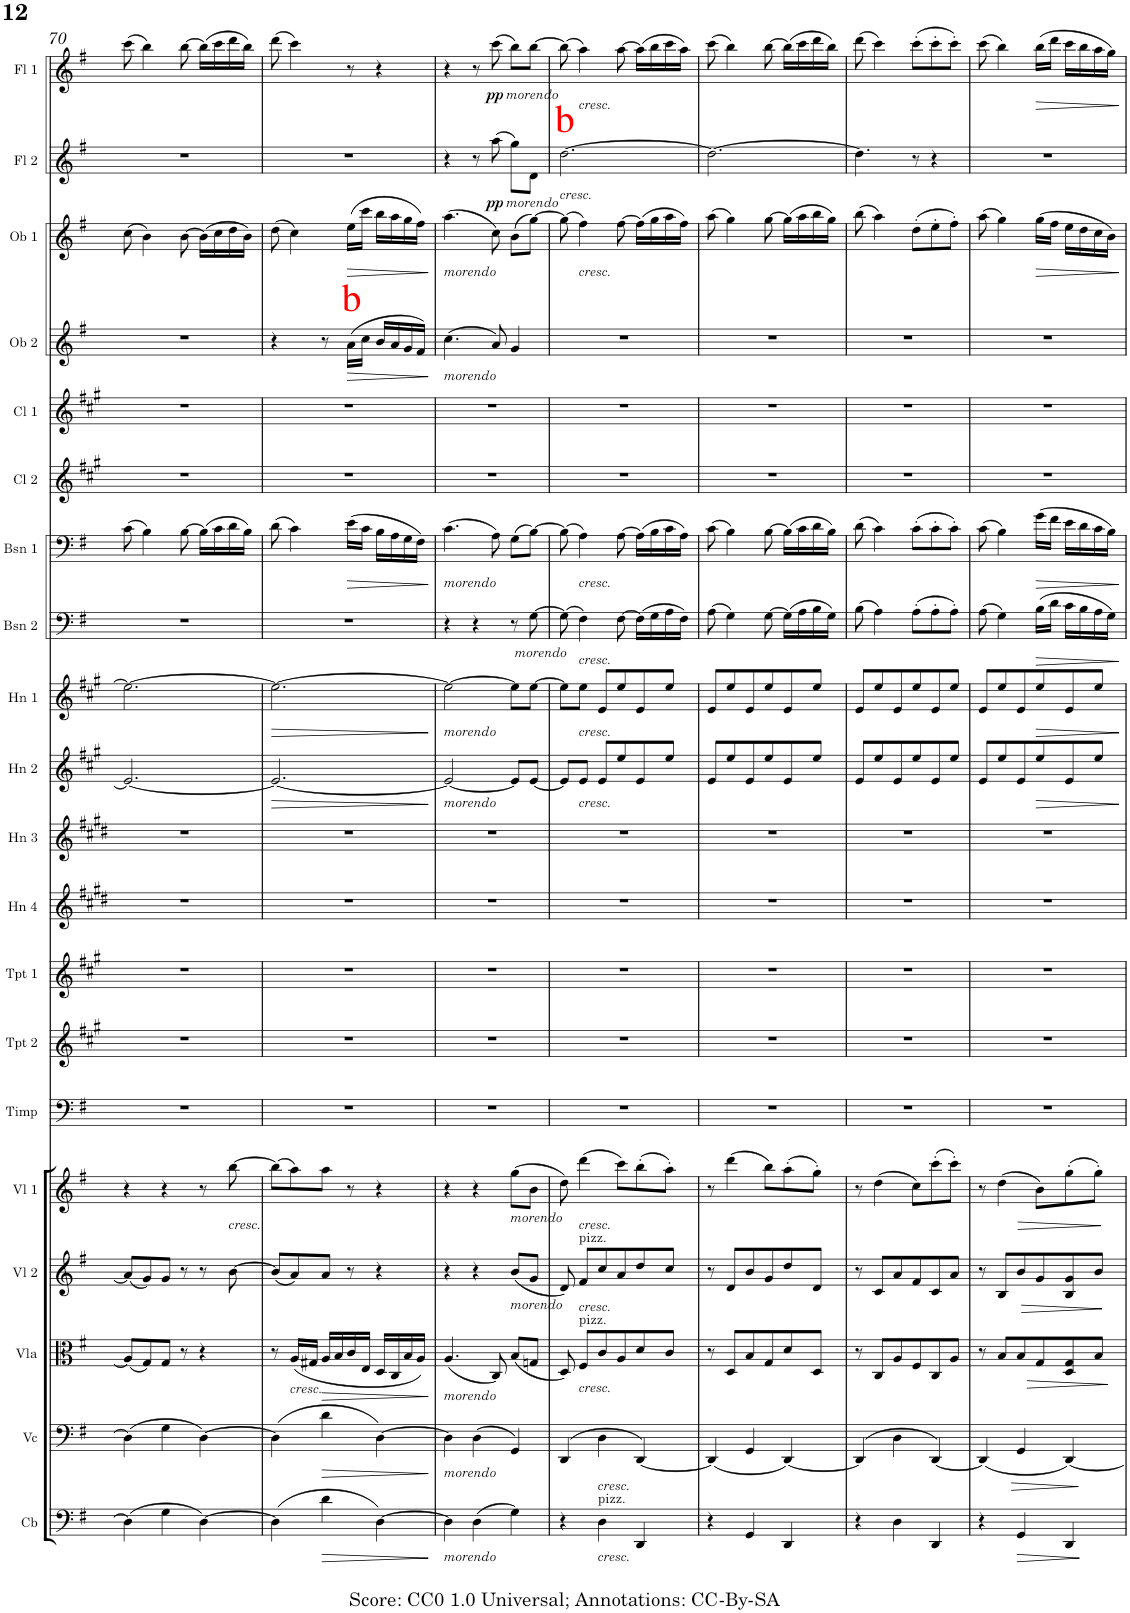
**kern	**dynam	**kern	**dynam	**kern	**dynam	**kern	**dynam	**kern	**dynam	**kern	**kern	**kern	**kern	**kern	**kern	**dynam	**kern	**dynam	**kern	**dynam	**kern	**dynam	**kern	**kern	**kern	**dynam	**kern	**text	**dynam	**kern	**dynam	**kern	**text	**dynam
*part20	*part20	*part19	*part19	*part18	*part18	*part17	*part17	*part16	*part16	*part15	*part14	*part13	*part12	*part11	*part10	*part10	*part9	*part9	*part8	*part8	*part7	*part7	*part6	*part5	*part4	*part4	*part3	*part3	*part3	*part2	*part2	*part1	*part1	*part1
*staff20	*staff20	*staff19	*staff19	*staff18	*staff18	*staff17	*staff17	*staff16	*staff16	*staff15	*staff14	*staff13	*staff12	*staff11	*staff10	*staff10	*staff9	*staff9	*staff8	*staff8	*staff7	*staff7	*staff6	*staff5	*staff4	*staff4	*staff3	*staff3	*staff3	*staff2	*staff2	*staff1	*staff1	*staff1
*I"Contrabass	*	*I"Violoncello	*	*I"Viola	*	*I"Violin 2	*	*I"Violin I	*	*I"Timpani in F, Bb	*I"Bb Trumpet 2	*I"Bb Trumpet	*I"Eb Horn 4	*I"Eb Horn 3	*I"Bb (alto) Horn 1	*	*I"Bb (alto) Horn 1	*	*I"Bassoon 2	*	*I"Bassoon 1	*	*I"Bb Clarinet 2	*I"Bb Clarinet 1	*I"Oboe 2	*	*I"Oboe 1	*	*	*I"Flute 2	*	*I"Flute 1	*	*
*I'Cb	*	*I'Vc	*	*I'Vla	*	*I'Vl 2	*	*I'Vl 1	*	*I'Timp	*I'Tpt 2	*I'Tpt 1	*I'Hn 4	*I'Hn 3	*I'Hn 2	*	*I'Hn 1	*	*I'Bsn 2	*	*I'Bsn 1	*	*I'Cl 2	*I'Cl 1	*I'Ob 2	*	*I'Ob 1	*	*	*I'Fl 2	*	*I'Fl 1	*	*
!!LO:PB:g=z
*clefF4	*	*clefF4	*	*clefC3	*	*clefG2	*	*clefG2	*	*clefF4	*clefG2	*clefG2	*clefG2	*clefG2	*clefG2	*	*clefG2	*	*clefF4	*	*clefF4	*	*clefG2	*clefG2	*clefG2	*	*clefG2	*	*	*clefG2	*	*clefG2	*	*
*Trd7c12	*	*	*	*	*	*	*	*	*	*	*Trd1c2	*Trd1c2	*Trd5c9	*Trd5c9	*Trd1c2	*	*Trd1c2	*	*	*	*	*	*Trd1c2	*Trd1c2	*	*	*	*	*	*	*	*	*	*
*k[f#]	*	*k[f#]	*	*k[f#]	*	*k[f#]	*	*k[f#]	*	*k[f#]	*k[f#c#g#]	*k[f#c#g#]	*k[f#c#g#d#]	*k[f#c#g#d#]	*k[f#c#g#]	*	*k[f#c#g#]	*	*k[f#]	*	*k[f#]	*	*k[f#c#g#]	*k[f#c#g#]	*k[f#]	*	*k[f#]	*	*	*k[f#]	*	*k[f#]	*	*
*M3/4	*	*M3/4	*	*M3/4	*	*M3/4	*	*M3/4	*	*M3/4	*M3/4	*M3/4	*M3/4	*M3/4	*M3/4	*	*M3/4	*	*M3/4	*	*M3/4	*	*M3/4	*M3/4	*M3/4	*	*M3/4	*	*	*M3/4	*	*M3/4	*	*
=70	=70	=70	=70	=70	=70	=70	=70	=70	=70	=70	=70	=70	=70	=70	=70	=70	=70	=70	=70	=70	=70	=70	=70	=70	=70	=70	=70	=70	=70	=70	=70	=70	=70	=70
(4D\]	.	(4D\]	.	(8A/L]	.	(8a/L]	.	4r	.	2.r	2.r	2.r	2.r	2.r	2.e/_	.	2.ee\_	.	2.r	.	(8c\	.	2.r	2.r	2.r	.	(8cc\	.	.	2.r	.	(8ccc\	.	.
.	.	.	.	8G/)	.	8g/)	.	.	.	.	.	.	.	.	.	.	.	.	.	.	4B\)	.	.	.	.	.	4b\)	.	.	.	.	4bb\)	.	.
4G\	.	4G\	.	8G/J	.	8g/J	.	4r	.	.	.	.	.	.	.	.	.	.	.	.	.	.	.	.	.	.	.	.	.	.	.	.	.	.
.	.	.	.	8r	.	8r	.	.	.	.	.	.	.	.	.	.	.	.	.	.	[8B\	.	.	.	.	.	[8b\	.	.	.	.	[8bb\	.	.
[4D\)	.	[4D\)	.	4r	.	8r	.	8r	.	.	.	.	.	.	.	.	.	.	.	.	(16B\LL]	.	.	.	.	.	(16b\LL]	.	.	.	.	(16bb\LL]	.	.
.	.	.	.	.	.	.	.	.	.	.	.	.	.	.	.	.	.	.	.	.	16c\	.	.	.	.	.	16cc\	.	.	.	.	16ccc\	.	.
!	!	!	!	!	!	!	!	!LO:TX:b:i:t=cresc.	!	!	!	!	!	!	!	!	!	!	!	!	!	!	!	!	!	!	!	!	!	!	!	!	!	!
.	.	.	.	.	.	[8b\	.	[8bb\	.	.	.	.	.	.	.	.	.	.	.	.	16d\	.	.	.	.	.	16dd\	.	.	.	.	16ddd\	.	.
.	.	.	.	.	.	.	.	.	.	.	.	.	.	.	.	.	.	.	.	.	16B\JJ)	.	.	.	.	.	16b\JJ)	.	.	.	.	16bb\JJ)	.	.
=71	=71	=71	=71	=71	=71	=71	=71	=71	=71	=71	=71	=71	=71	=71	=71	=71	=71	=71	=71	=71	=71	=71	=71	=71	=71	=71	=71	=71	=71	=71	=71	=71	=71	=71
!	!	!	!	!	!	!	!	!	!	!	!	!	!	!	!	!LO:HP:b	!	!LO:HP:b	!	!	!	!	!	!	!	!	!	!	!	!	!	!	!	!
(4D\]	.	(4D\]	.	8r	.	(8b/L]	.	(8bb\L]	.	2.r	2.r	2.r	2.r	2.r	2.e/_	>	2.ee\_	>	2.r	.	(8d\	.	2.r	2.r	4r	.	(8dd\	.	.	2.r	.	(8ddd\	.	.
!	!	!	!	!LO:TX:b:i:t=cresc.	!	!	!	!	!	!	!	!	!	!	!	!	!	!	!	!	!	!	!	!	!	!	!	!	!	!	!	!	!	!
.	.	.	.	(16A/LL	.	8a/)	.	8aa\)	.	.	.	.	.	.	.	.	.	.	.	.	4c\)	.	.	.	.	.	4cc\)	.	.	.	.	4ccc\)	.	.
.	.	.	.	16G#X/JJ	.	.	.	.	.	.	.	.	.	.	.	.	.	.	.	.	.	.	.	.	.	.	.	.	.	.	.	.	.	.
!	!LO:HP:b	!	!LO:HP:b	!	!LO:HP:b	!	!	!	!	!	!	!	!	!	!	!	!	!	!	!	!	!	!	!	!	!	!	!	!	!	!	!	!	!
4d\	>	4d\	>	16A/LL	>	8a/J	.	8aa\J	.	.	.	.	.	.	.	.	.	.	.	.	.	.	.	.	8r	.	.	.	.	.	.	.	.	.
.	.	.	.	16B/	.	.	.	.	.	.	.	.	.	.	.	.	.	.	.	.	.	.	.	.	.	.	.	.	.	.	.	.	.	.
!	!	!	!	!	!	!	!	!	!	!	!	!	!	!	!	!	!	!	!	!	!	!LO:HP:b	!	!	!	!LO:HP:b	!	!LO:LY:b:color=#FF0000	!LO:HP:b	!	!	!	!	!
.	.	.	.	16c/	.	8r	.	8r	.	.	.	.	.	.	.	.	.	.	.	.	(16e\LL	>	.	.	(16a\LL	>	(16ee\LL	b	>	.	.	8r	.	.
.	.	.	.	16E/JJ	.	.	.	.	.	.	.	.	.	.	.	.	.	.	.	.	16c\JJ	.	.	.	16cc\JJ	.	16ccc\JJ	.	.	.	.	.	.	.
[4D\)	.	[4D\)	.	16D/LL	.	4r	.	4r	.	.	.	.	.	.	.	.	.	.	.	.	16B\LL	.	.	.	16b/LL	.	16bb\LL	.	.	.	.	4r	.	.
.	.	.	.	16C/	.	.	.	.	.	.	.	.	.	.	.	.	.	.	.	.	16A\	.	.	.	16a/	.	16aa\	.	.	.	.	.	.	.
.	.	.	.	16B/	.	.	.	.	.	.	.	.	.	.	.	.	.	.	.	.	16G\	.	.	.	16g/	.	16gg\	.	.	.	.	.	.	.
.	.	.	.	16A/JJ)	.	.	.	.	.	.	.	.	.	.	.	.	.	.	.	.	16F#\JJ)	.	.	.	16f#/JJ)	.	16ff#\JJ)	.	.	.	.	.	.	.
.	]	.	]	.	]	.	.	.	.	.	.	.	.	.	.	]	.	]	.	.	.	]	.	.	.	]	.	.	]	.	.	.	.	.
=72	=72	=72	=72	=72	=72	=72	=72	=72	=72	=72	=72	=72	=72	=72	=72	=72	=72	=72	=72	=72	=72	=72	=72	=72	=72	=72	=72	=72	=72	=72	=72	=72	=72	=72
!	!	!	!	!	!	!	!	!	!	!	!	!	!	!	!	!	!	!	!	!	!	!	!	!	!	!	!LO:TX:b:i:t=morendo	!	!	!	!	!	!	!
!	!	!	!	!	!	!	!	!	!	!	!	!	!	!	!	!	!	!	!	!	!	!	!	!	!LO:TX:b:i:t=morendo	!	!	!	!	!	!	!	!	!
!	!	!	!	!	!	!	!	!	!	!	!	!	!	!	!	!	!	!	!	!	!LO:TX:b:i:t=morendo	!	!	!	!	!	!	!	!	!	!	!	!	!
!	!	!	!	!	!	!	!	!	!	!	!	!	!	!	!	!	!LO:TX:b:i:t=morendo	!	!	!	!	!	!	!	!	!	!	!	!	!	!	!	!	!
!	!	!	!	!	!	!	!	!	!	!	!	!	!	!	!LO:TX:b:i:t=morendo	!	!	!	!	!	!	!	!	!	!	!	!	!	!	!	!	!	!	!
!	!	!	!	!LO:TX:b:i:t=morendo	!	!	!	!	!	!	!	!	!	!	!	!	!	!	!	!	!	!	!	!	!	!	!	!	!	!	!	!	!	!
!	!	!LO:TX:b:i:t=morendo	!	!	!	!	!	!	!	!	!	!	!	!	!	!	!	!	!	!	!	!	!	!	!	!	!	!	!	!	!	!	!	!
!LO:TX:b:i:t=morendo	!	!	!	!	!	!	!	!	!	!	!	!	!	!	!	!	!	!	!	!	!	!	!	!	!	!	!	!	!	!	!	!	!	!
4D\]	.	4D\]	.	(4.A/	.	4r	.	4r	.	2.r	2.r	2.r	2.r	2.r	2e/_	.	2ee\_	.	4r	.	(4.c\	.	2.r	2.r	(4.cc\	.	(4.aa\	.	.	4r	.	4r	.	.
(4D\	.	(4D\	.	.	.	4r	.	4r	.	.	.	.	.	.	.	.	.	.	4r	.	.	.	.	.	.	.	.	.	.	8r	.	8r	.	.
!	!	!	!	!	!	!	!	!	!	!	!	!	!	!	!	!	!	!	!	!	!	!	!	!	!	!	!	!	!	!	!	!LO:TX:b:i:t=morendo	!	!
!	!	!	!	!	!	!	!	!	!	!	!	!	!	!	!	!	!	!	!	!	!	!	!	!	!	!	!	!	!	!LO:TX:b:i:t=morendo	!	!	!	!
!	!	!	!	!	!	!	!	!	!	!	!	!	!	!	!	!	!	!	!	!	!	!	!	!	!	!	!	!	!	!	!LO:DY:b	!	!	!LO:DY:b
.	.	.	.	8C/)	.	.	.	.	.	.	.	.	.	.	.	.	.	.	.	.	8A\)	.	.	.	8a/)	.	8cc\)	.	.	(8aa\	pp	(8ccc\	.	pp
!	!	!	!	!	!	!	!	!LO:TX:b:i:t=morendo	!	!	!	!	!	!	!	!	!	!	!	!	!	!	!	!	!	!	!	!	!	!	!	!	!	!
!	!	!	!	!	!	!LO:TX:b:i:t=morendo	!	!	!	!	!	!	!	!	!	!	!	!	!	!	!	!	!	!	!	!	!	!	!	!	!	!	!	!
4G\)	.	4GG/)	.	(8B/L	.	(8b/L	.	(8gg\L	.	.	.	.	.	.	8e/L]	.	8ee\L]	.	8r	.	(8G\L	.	.	.	4g/	.	(8b\L	.	.	8gg\L)	.	8bb\L)	.	.
!	!	!	!	!	!	!	!	!	!	!	!	!	!	!	!	!	!	!	!LO:TX:b:i:t=morendo	!	!	!	!	!	!	!	!	!	!	!	!	!	!	!
.	.	.	.	8Gn/J	.	8g/J	.	8b\J	.	.	.	.	.	.	[8e/J	.	[8ee\J	.	[8G\	.	[8B\J)	.	.	.	.	.	[8gg\J)	.	.	8d\J	.	[8bb\J	.	.
=73	=73	=73	=73	=73	=73	=73	=73	=73	=73	=73	=73	=73	=73	=73	=73	=73	=73	=73	=73	=73	=73	=73	=73	=73	=73	=73	=73	=73	=73	=73	=73	=73	=73	=73
!	!	!	!	!	!	!	!	!	!	!	!	!	!	!	!	!	!	!	!	!	!	!	!	!	!	!	!	!	!	!LO:TX:b:i:t=cresc.	!	!	!	!
!	!	!	!	!	!	!	!	!	!	!	!	!	!	!	!	!	!	!	!	!	!	!	!	!	!	!	!	!	!	!	!	!	!LO:LY:b:color=#FF0000	!
4r	.	(4DD/	.	8D/)	.	8d/)	.	8dd\)	.	2.r	2.r	2.r	2.r	2.r	8e/L]	.	8ee\L]	.	(8G\]	.	(8B\]	.	2.r	2.r	2.r	.	(8gg\]	.	.	[2.dd\	.	(8bb\]	b	.
!	!	!	!	!	!	!	!	!	!	!	!	!	!	!	!	!	!	!	!	!	!	!	!	!	!	!	!	!	!	!	!	!LO:TX:b:i:t=cresc.	!	!
!	!	!	!	!	!	!	!	!	!	!	!	!	!	!	!	!	!	!	!	!	!	!	!	!	!	!	!LO:TX:b:i:t=cresc.	!	!	!	!	!	!	!
!	!	!	!	!	!	!	!	!	!	!	!	!	!	!	!	!	!	!	!	!	!LO:TX:b:i:t=cresc.	!	!	!	!	!	!	!	!	!	!	!	!	!
!	!	!	!	!	!	!	!	!	!	!	!	!	!	!	!	!	!	!	!LO:TX:b:i:t=cresc.	!	!	!	!	!	!	!	!	!	!	!	!	!	!	!
!	!	!	!	!	!	!	!	!	!	!	!	!	!	!	!	!	!LO:TX:b:i:t=cresc.	!	!	!	!	!	!	!	!	!	!	!	!	!	!	!	!	!
!	!	!	!	!	!	!	!	!	!	!	!	!	!	!	!LO:TX:b:i:t=cresc.	!	!	!	!	!	!	!	!	!	!	!	!	!	!	!	!	!	!	!
!	!	!	!	!	!	!	!	!LO:TX:b:i:t=cresc.	!	!	!	!	!	!	!	!	!	!	!	!	!	!	!	!	!	!	!	!	!	!	!	!	!	!
!	!	!	!	!	!	!LO:TX:a:t=pizz.	!	!	!	!	!	!	!	!	!	!	!	!	!	!	!	!	!	!	!	!	!	!	!	!	!	!	!	!
!	!	!	!	!	!	!LO:TX:b:i:t=cresc.	!	!	!	!	!	!	!	!	!	!	!	!	!	!	!	!	!	!	!	!	!	!	!	!	!	!	!	!
!	!	!	!	!LO:TX:a:t=pizz.	!	!	!	!	!	!	!	!	!	!	!	!	!	!	!	!	!	!	!	!	!	!	!	!	!	!	!	!	!	!
!	!	!	!	!LO:TX:b:i:t=cresc.	!	!	!	!	!	!	!	!	!	!	!	!	!	!	!	!	!	!	!	!	!	!	!	!	!	!	!	!	!	!
.	.	.	.	8F#/L	.	8f#/L	.	(4ddd\	.	.	.	.	.	.	8e/J	.	8ee\J	.	4F#\)	.	4A\)	.	.	.	.	.	4ff#\)	.	.	.	.	4aa\)	.	.
!	!	!LO:TX:b:i:t=cresc.	!	!	!	!	!	!	!	!	!	!	!	!	!	!	!	!	!	!	!	!	!	!	!	!	!	!	!	!	!	!	!	!
!LO:TX:a:t=pizz.	!	!	!	!	!	!	!	!	!	!	!	!	!	!	!	!	!	!	!	!	!	!	!	!	!	!	!	!	!	!	!	!	!	!
!LO:TX:b:i:t=cresc.	!	!	!	!	!	!	!	!	!	!	!	!	!	!	!	!	!	!	!	!	!	!	!	!	!	!	!	!	!	!	!	!	!	!
4D\	.	4D\	.	8c/	.	8cc/	.	.	.	.	.	.	.	.	8e/L	.	8e/L	.	.	.	.	.	.	.	.	.	.	.	.	.	.	.	.	.
.	.	.	.	8A/	.	8a/	.	8ccc\L)	.	.	.	.	.	.	8ee/	.	8ee/	.	[8F#\	.	[8A\	.	.	.	.	.	[8ff#\	.	.	.	.	[8aa\	.	.
4DD/	.	[4DD/)	.	8d/	.	8dd/	.	(8bb'\	.	.	.	.	.	.	8e/	.	8e/	.	(16F#\LL]	.	(16A\LL]	.	.	.	.	.	(16ff#\LL]	.	.	.	.	(16aa\LL]	.	.
.	.	.	.	.	.	.	.	.	.	.	.	.	.	.	.	.	.	.	16G\	.	16B\	.	.	.	.	.	16gg\	.	.	.	.	16bb\	.	.
.	.	.	.	8c/J	.	8cc/J	.	8aa'\J)	.	.	.	.	.	.	8ee/J	.	8ee/J	.	16A\	.	16c\	.	.	.	.	.	16aa\	.	.	.	.	16ccc\	.	.
.	.	.	.	.	.	.	.	.	.	.	.	.	.	.	.	.	.	.	16F#\JJ)	.	16A\JJ)	.	.	.	.	.	16ff#\JJ)	.	.	.	.	16aa\JJ)	.	.
=74	=74	=74	=74	=74	=74	=74	=74	=74	=74	=74	=74	=74	=74	=74	=74	=74	=74	=74	=74	=74	=74	=74	=74	=74	=74	=74	=74	=74	=74	=74	=74	=74	=74	=74
4r	.	(4DD/]	.	8r	.	8r	.	8r	.	2.r	2.r	2.r	2.r	2.r	8e/L	.	8e/L	.	(8A\	.	(8c\	.	2.r	2.r	2.r	.	(8aa\	.	.	2.dd\_	.	(8ccc\	.	.
.	.	.	.	8D/L	.	8d/L	.	(4ddd\	.	.	.	.	.	.	8ee/	.	8ee/	.	4G\)	.	4B\)	.	.	.	.	.	4gg\)	.	.	.	.	4bb\)	.	.
4GG/	.	4GG/	.	8B/	.	8b/	.	.	.	.	.	.	.	.	8e/	.	8e/	.	.	.	.	.	.	.	.	.	.	.	.	.	.	.	.	.
.	.	.	.	8G/	.	8g/	.	8bb\L)	.	.	.	.	.	.	8ee/	.	8ee/	.	[8G\	.	[8B\	.	.	.	.	.	[8gg\	.	.	.	.	[8bb\	.	.
4DD/	.	[4DD/)	.	8d/	.	8dd/	.	(8aa'\	.	.	.	.	.	.	8e/	.	8e/	.	(16G\LL]	.	(16B\LL]	.	.	.	.	.	(16gg\LL]	.	.	.	.	(16bb\LL]	.	.
.	.	.	.	.	.	.	.	.	.	.	.	.	.	.	.	.	.	.	16A\	.	16c\	.	.	.	.	.	16aa\	.	.	.	.	16ccc\	.	.
.	.	.	.	8D/J	.	8d/J	.	8gg'\J)	.	.	.	.	.	.	8ee/J	.	8ee/J	.	16B\	.	16d\	.	.	.	.	.	16bb\	.	.	.	.	16ddd\	.	.
.	.	.	.	.	.	.	.	.	.	.	.	.	.	.	.	.	.	.	16G\JJ)	.	16B\JJ)	.	.	.	.	.	16gg\JJ)	.	.	.	.	16bb\JJ)	.	.
=75	=75	=75	=75	=75	=75	=75	=75	=75	=75	=75	=75	=75	=75	=75	=75	=75	=75	=75	=75	=75	=75	=75	=75	=75	=75	=75	=75	=75	=75	=75	=75	=75	=75	=75
4r	.	(4DD/]	.	8r	.	8r	.	8r	.	2.r	2.r	2.r	2.r	2.r	8e/L	.	8e/L	.	(8B\	.	(8d\	.	2.r	2.r	2.r	.	(8bb\	.	.	4.dd\]	.	(8ddd\	.	.
.	.	.	.	8C/L	.	8c/L	.	(4dd\	.	.	.	.	.	.	8ee/	.	8ee/	.	4A\)	.	4c\)	.	.	.	.	.	4aa\)	.	.	.	.	4ccc\)	.	.
4D\	.	4D\	.	8A/	.	8a/	.	.	.	.	.	.	.	.	8e/	.	8e/	.	.	.	.	.	.	.	.	.	.	.	.	.	.	.	.	.
.	.	.	.	8F#/	.	8f#/	.	8cc\L)	.	.	.	.	.	.	8ee/	.	8ee/	.	(8A'\L	.	(8c'\L	.	.	.	.	.	(8dd'\L	.	.	8r	.	(8ccc'\L	.	.
4DD/	.	[4DD/)	.	8C/	.	8c/	.	(8ccc'\	.	.	.	.	.	.	8e/	.	8e/	.	8A'\	.	8c'\	.	.	.	.	.	8ee'\	.	.	4r	.	8ccc'\	.	.
.	.	.	.	8A/J	.	8a/J	.	8ccc'\J)	.	.	.	.	.	.	8ee/J	.	8ee/J	.	8A'\J)	.	8c'\J)	.	.	.	.	.	8ff#'\J)	.	.	.	.	8ccc'\J)	.	.
=76	=76	=76	=76	=76	=76	=76	=76	=76	=76	=76	=76	=76	=76	=76	=76	=76	=76	=76	=76	=76	=76	=76	=76	=76	=76	=76	=76	=76	=76	=76	=76	=76	=76	=76
4r	.	(4DD/]	.	8r	.	8r	.	8r	.	2.r	2.r	2.r	2.r	2.r	8e/L	.	8e/L	.	(8A\	.	(8c\	.	2.r	2.r	2.r	.	(8aa\	.	.	2.r	.	(8ccc\	.	.
.	.	.	.	8B/L	.	8B/L	.	(4dd\	.	.	.	.	.	.	8ee/	.	8ee/	.	4G\)	.	4B\)	.	.	.	.	.	4gg\)	.	.	.	.	4bb\)	.	.
!	!LO:HP:b	!	!LO:HP:b	!	!LO:HP:b	!	!LO:HP:b	!	!	!	!	!	!	!	!	!	!	!	!	!	!	!	!	!	!	!	!	!	!	!	!	!	!	!
4GG/	>	4GG/	>	8B/	>	8b/	>	.	.	.	.	.	.	.	8e/	.	8e/	.	.	.	.	.	.	.	.	.	.	.	.	.	.	.	.	.
!	!	!	!	!	!	!	!	!	!LO:HP:b	!	!	!	!	!	!	!LO:HP:b	!	!LO:HP:b	!	!LO:HP:b	!	!LO:HP:b	!	!	!	!	!	!	!LO:HP:b	!	!	!	!	!LO:HP:b
.	.	.	.	8G/	.	8g/	.	8b\L)	>	.	.	.	.	.	8ee/	>	8ee/	>	(16B\LL	>	(16g\LL	>	.	.	.	.	(16gg\LL	.	>	.	.	(16bb\LL	.	>
.	.	.	.	.	.	.	.	.	.	.	.	.	.	.	.	.	.	.	16d\JJ	.	16f#\JJ	.	.	.	.	.	16ff#\JJ	.	.	.	.	16ddd\JJ	.	.
4DD/	.	[4DD/)	.	8D/ 8G/	.	8B/ 8g/	.	(8gg'\	.	.	.	.	.	.	8e/	.	8e/	.	16c\LL	.	16e\LL	.	.	.	.	.	16ee\LL	.	.	.	.	16ccc\LL	.	.
.	.	.	.	.	.	.	.	.	.	.	.	.	.	.	.	.	.	.	16B\	.	16d\	.	.	.	.	.	16dd\	.	.	.	.	16bb\	.	.
.	.	.	.	8B/J	.	8b/J	.	8gg'\J)	.	.	.	.	.	.	8ee/J	.	8ee/J	.	16A\	.	16c\	.	.	.	.	.	16cc\	.	.	.	.	16aa\	.	.
.	.	.	.	.	.	.	.	.	.	.	.	.	.	.	.	.	.	.	16G\JJ)	.	16B\JJ)	.	.	.	.	.	16b\JJ)	.	.	.	.	16gg\JJ)	.	.
.	]	.	]	.	]	.	]	.	]	.	.	.	.	.	.	]	.	]	.	]	.	]	.	.	.	.	.	.	]	.	.	.	.	]
=	=	=	=	=	=	=	=	=	=	=	=	=	=	=	=	=	=	=	=	=	=	=	=	=	=	=	=	=	=	=	=	=	=	=
*-	*-	*-	*-	*-	*-	*-	*-	*-	*-	*-	*-	*-	*-	*-	*-	*-	*-	*-	*-	*-	*-	*-	*-	*-	*-	*-	*-	*-	*-	*-	*-	*-	*-	*-
